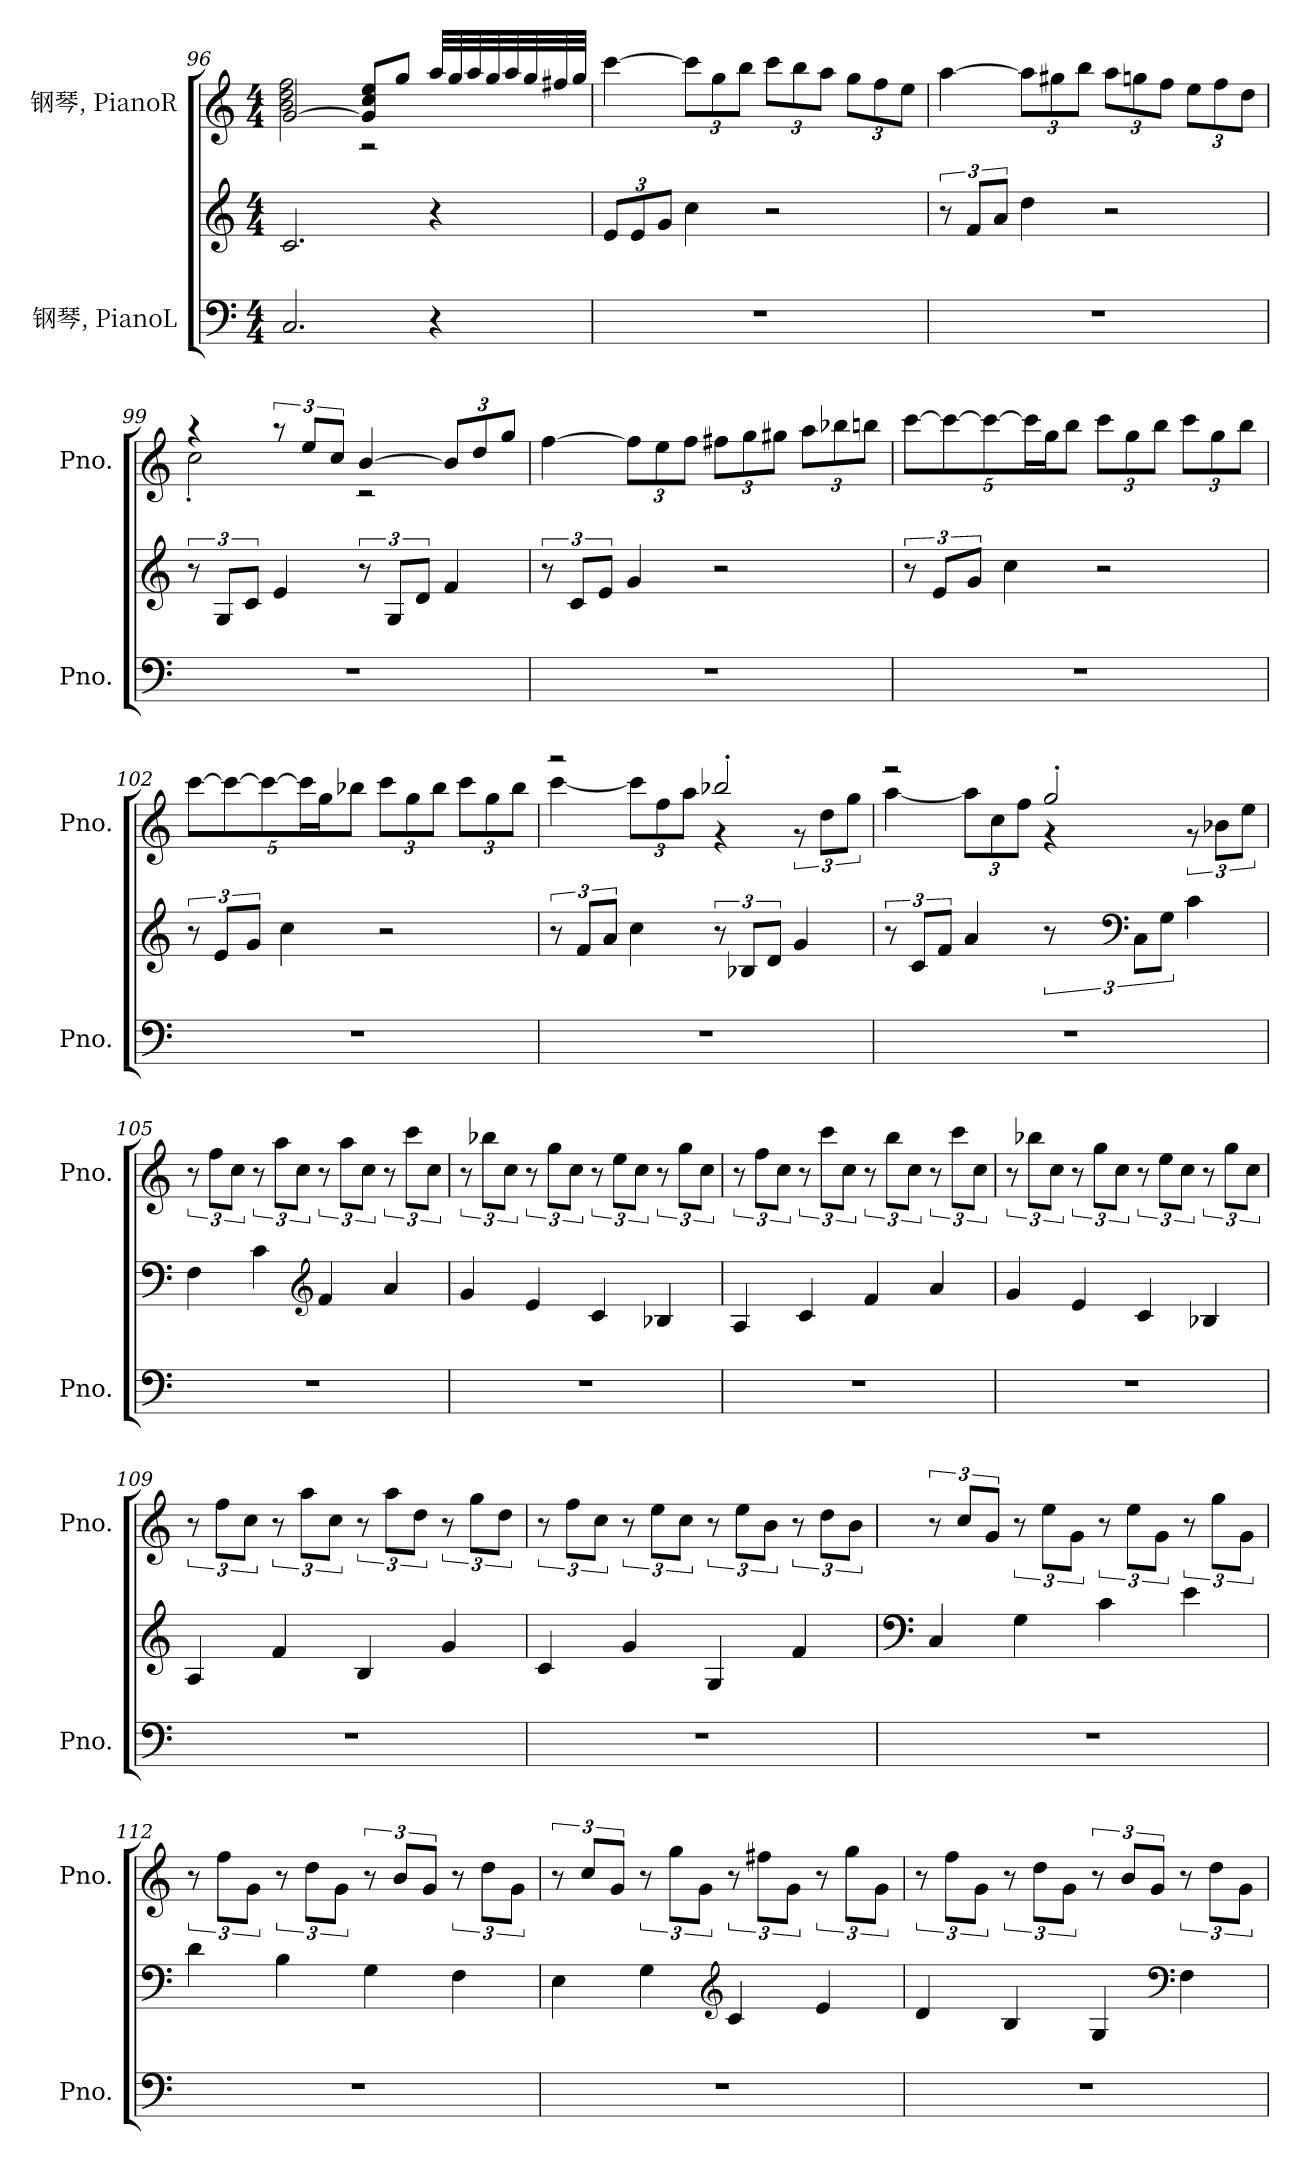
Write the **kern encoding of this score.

**kern	**kern	**kern
*part2	*part2	*part1
*staff3	*staff2	*staff1
*I"钢琴, PianoL	*	*I"钢琴, PianoR
*I'Pno.	*	*I'Pno.
*clefF4	*clefG2	*clefG2
*k[]	*k[]	*k[]
*M4/4	*M4/4	*M4/4
=96	=96	=96
*	*	*^
2.C/	2.c/	[2g/	2b\ 2dd\ 2ff\
.	.	8g/] 8cc/ 8ee/L	2r
.	.	8gg/J	.
4r	4r	32aa/LLL	.
.	.	32gg/	.
.	.	32aa/	.
.	.	32gg/	.
.	.	32aa/	.
.	.	32gg/	.
.	.	32ff#X/	.
.	.	32gg/JJJ	.
*	*	*v	*v
!!LO:LB:g=z
=97	=97	=97
*	*Xbrackettup	*
1r	12e/L	[4ccc\
.	12e/	.
.	12g/J	.
*	*	*Xbrackettup
.	4cc\	12ccc\L]
.	.	12gg\
.	.	12bb\J
.	2r	12ccc\L
.	.	12bb\
.	.	12aa\J
.	.	12gg\L
.	.	12ff\
.	.	12ee\J
=98	=98	=98
*	*brackettup	*
1r	12r	[4aa\
.	12f/L	.
.	12a/J	.
.	4dd\	12aa\L]
.	.	12gg#X\
.	.	12bb\J
.	2r	12aa\L
.	.	12ggn\
.	.	12ff\J
.	.	12ee\L
.	.	12ff\
.	.	12dd\J
=99	=99	=99
*	*	*^
1r	12r	4r	2cc'\
.	12G/L	.	.
.	12c/J	.	.
*	*	*brackettup	*
.	4e/	12r	.
.	.	12ee/L	.
.	.	12cc/J	.
.	12r	[4b/	2r
.	12G/L	.	.
.	12d/J	.	.
*	*	*Xbrackettup	*
.	4f/	12b/L]	.
.	.	12dd/	.
.	.	12gg/J	.
*	*	*v	*v
!!LO:LB:g=z
=100	=100	=100
1r	12r	[4ff\
.	12c/L	.
.	12e/J	.
.	4g/	12ff\L]
.	.	12ee\
.	.	12ff\J
.	2r	12ff#X\L
.	.	12gg\
.	.	12gg#X\J
.	.	12aa\L
.	.	12bb-X\
.	.	12bbn\J
=101	=101	=101
1r	12r	[10ccc\L
.	12e/L	.
.	.	10ccc\_
.	12g/J	.
.	.	10ccc\_
.	4cc\	.
.	.	20ccc\L]
.	.	20gg\J
.	.	10bb\J
.	2r	12ccc\L
.	.	12gg\
.	.	12bb\J
.	.	12ccc\L
.	.	12gg\
.	.	12bb\J
=102	=102	=102
1r	12r	[10ccc\L
.	12e/L	.
.	.	10ccc\_
.	12g/J	.
.	.	10ccc\_
.	4cc\	.
.	.	20ccc\L]
.	.	20gg\J
.	.	10bb-X\J
.	2r	12ccc\L
.	.	12gg\
.	.	12bb-\J
.	.	12ccc\L
.	.	12gg\
.	.	12bb-\J
!!LO:PB:g=z
=103	=103	=103
*	*	*^
1r	12r	2r	[4ccc\
.	12f/L	.	.
.	12a/J	.	.
.	4cc\	.	12ccc\L]
.	.	.	12ff\
.	.	.	12aa\J
.	12r	2bb-X'/	4r
.	12B-X/L	.	.
.	12d/J	.	.
*	*	*	*brackettup
.	4g/	.	12r
.	.	.	12dd\L
.	.	.	12gg\J
=104	=104	=104	=104
1r	12r	2r	[4aa\
.	12c/L	.	.
.	12f/J	.	.
*	*	*	*Xbrackettup
.	4a/	.	12aa\L]
.	.	.	12cc\
.	.	.	12ff\J
.	12r	2gg'/	4r
*	*clefF4	*	*
.	12C\L	.	.
.	12G\J	.	.
*	*	*	*brackettup
.	4c\	.	12r
.	.	.	12b-X\L
.	.	.	12ee\J
*	*	*v	*v
=105	=105	=105
1r	4F\	12r
.	.	12ff\L
.	.	12cc\J
.	4c\	12r
.	.	12aa\L
.	.	12cc\J
*	*clefG2	*
.	4f/	12r
.	.	12aa\L
.	.	12cc\J
.	4a/	12r
.	.	12ccc\L
.	.	12cc\J
!!LO:LB:g=z
=106	=106	=106
1r	4g/	12r
.	.	12bb-X\L
.	.	12cc\J
.	4e/	12r
.	.	12gg\L
.	.	12cc\J
.	4c/	12r
.	.	12ee\L
.	.	12cc\J
.	4B-X/	12r
.	.	12gg\L
.	.	12cc\J
=107	=107	=107
1r	4A/	12r
.	.	12ff\L
.	.	12cc\J
.	4c/	12r
.	.	12ccc\L
.	.	12cc\J
.	4f/	12r
.	.	12bb\L
.	.	12cc\J
.	4a/	12r
.	.	12ccc\L
.	.	12cc\J
=108	=108	=108
1r	4g/	12r
.	.	12bb-X\L
.	.	12cc\J
.	4e/	12r
.	.	12gg\L
.	.	12cc\J
.	4c/	12r
.	.	12ee\L
.	.	12cc\J
.	4B-X/	12r
.	.	12gg\L
.	.	12cc\J
!!LO:LB:g=z
=109	=109	=109
1r	4A/	12r
.	.	12ff\L
.	.	12cc\J
.	4f/	12r
.	.	12aa\L
.	.	12cc\J
.	4B/	12r
.	.	12aa\L
.	.	12dd\J
.	4g/	12r
.	.	12gg\L
.	.	12dd\J
=110	=110	=110
1r	4c/	12r
.	.	12ff\L
.	.	12cc\J
.	4g/	12r
.	.	12ee\L
.	.	12cc\J
.	4G/	12r
.	.	12ee\L
.	.	12b\J
.	4f/	12r
.	.	12dd\L
.	.	12b\J
=111	=111	=111
*	*clefF4	*
1r	4C/	12r
.	.	12cc/L
.	.	12g/J
.	4G\	12r
.	.	12ee\L
.	.	12g\J
.	4c\	12r
.	.	12ee\L
.	.	12g\J
.	4e\	12r
.	.	12gg\L
.	.	12g\J
!!LO:LB:g=z
=112	=112	=112
1r	4d\	12r
.	.	12ff\L
.	.	12g\J
.	4B\	12r
.	.	12dd\L
.	.	12g\J
.	4G\	12r
.	.	12b/L
.	.	12g/J
.	4F\	12r
.	.	12dd\L
.	.	12g\J
=113	=113	=113
1r	4E\	12r
.	.	12cc/L
.	.	12g/J
.	4G\	12r
.	.	12gg\L
.	.	12g\J
*	*clefG2	*
.	4c/	12r
.	.	12ff#X\L
.	.	12g\J
.	4e/	12r
.	.	12gg\L
.	.	12g\J
=114	=114	=114
1r	4d/	12r
.	.	12ff\L
.	.	12g\J
.	4B/	12r
.	.	12dd\L
.	.	12g\J
.	4G/	12r
.	.	12b/L
.	.	12g/J
*	*clefF4	*
.	4F\	12r
.	.	12dd\L
.	.	12g\J
=	=	=
*-	*-	*-
